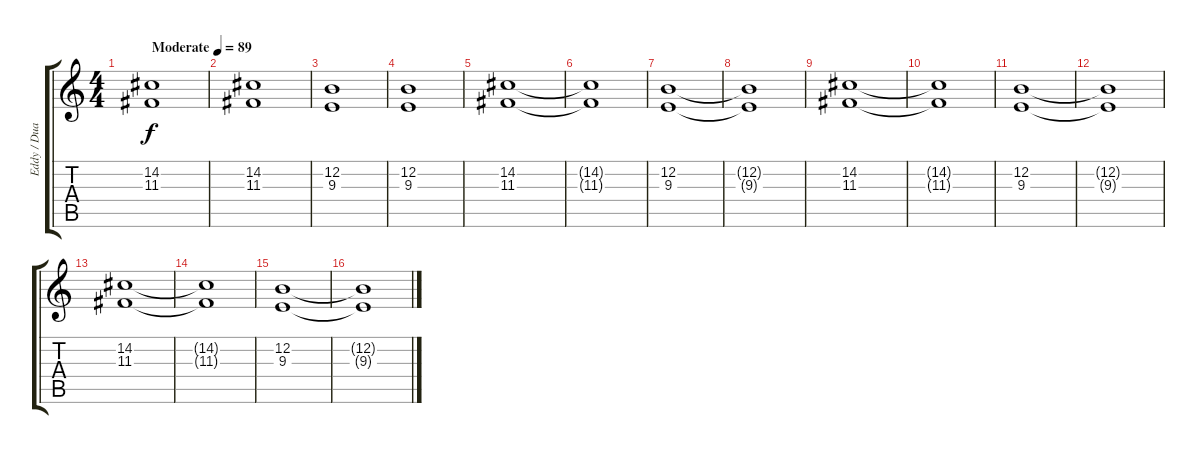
\track ("Eddy / Duan" "Eddy / Dua") {instrument stringensemble1}
\staff {score tabs}
\tuning (E4 B3 G3 D3 A2 E2) {hide}
\ts (4 4)
\tempo (89 "Moderate")
\clef g2
\ks c
(14.2 11.3).1{dy f instrument stringensemble1} |
(14.2 11.3).1 |
(12.2 9.3).1 |
(12.2 9.3).1 |
(14.2 11.3).1 |
(14.2{t} 11.3{t}).1 |
(12.2 9.3).1 |
(12.2{t} 9.3{t}).1 |
(14.2 11.3).1 |
(14.2{t} 11.3{t}).1 |
(12.2 9.3).1 |
(12.2{t} 9.3{t}).1 |
(14.2 11.3).1 |
(14.2{t} 11.3{t}).1 |
(12.2 9.3).1 |
(12.2{t} 9.3{t}).1
